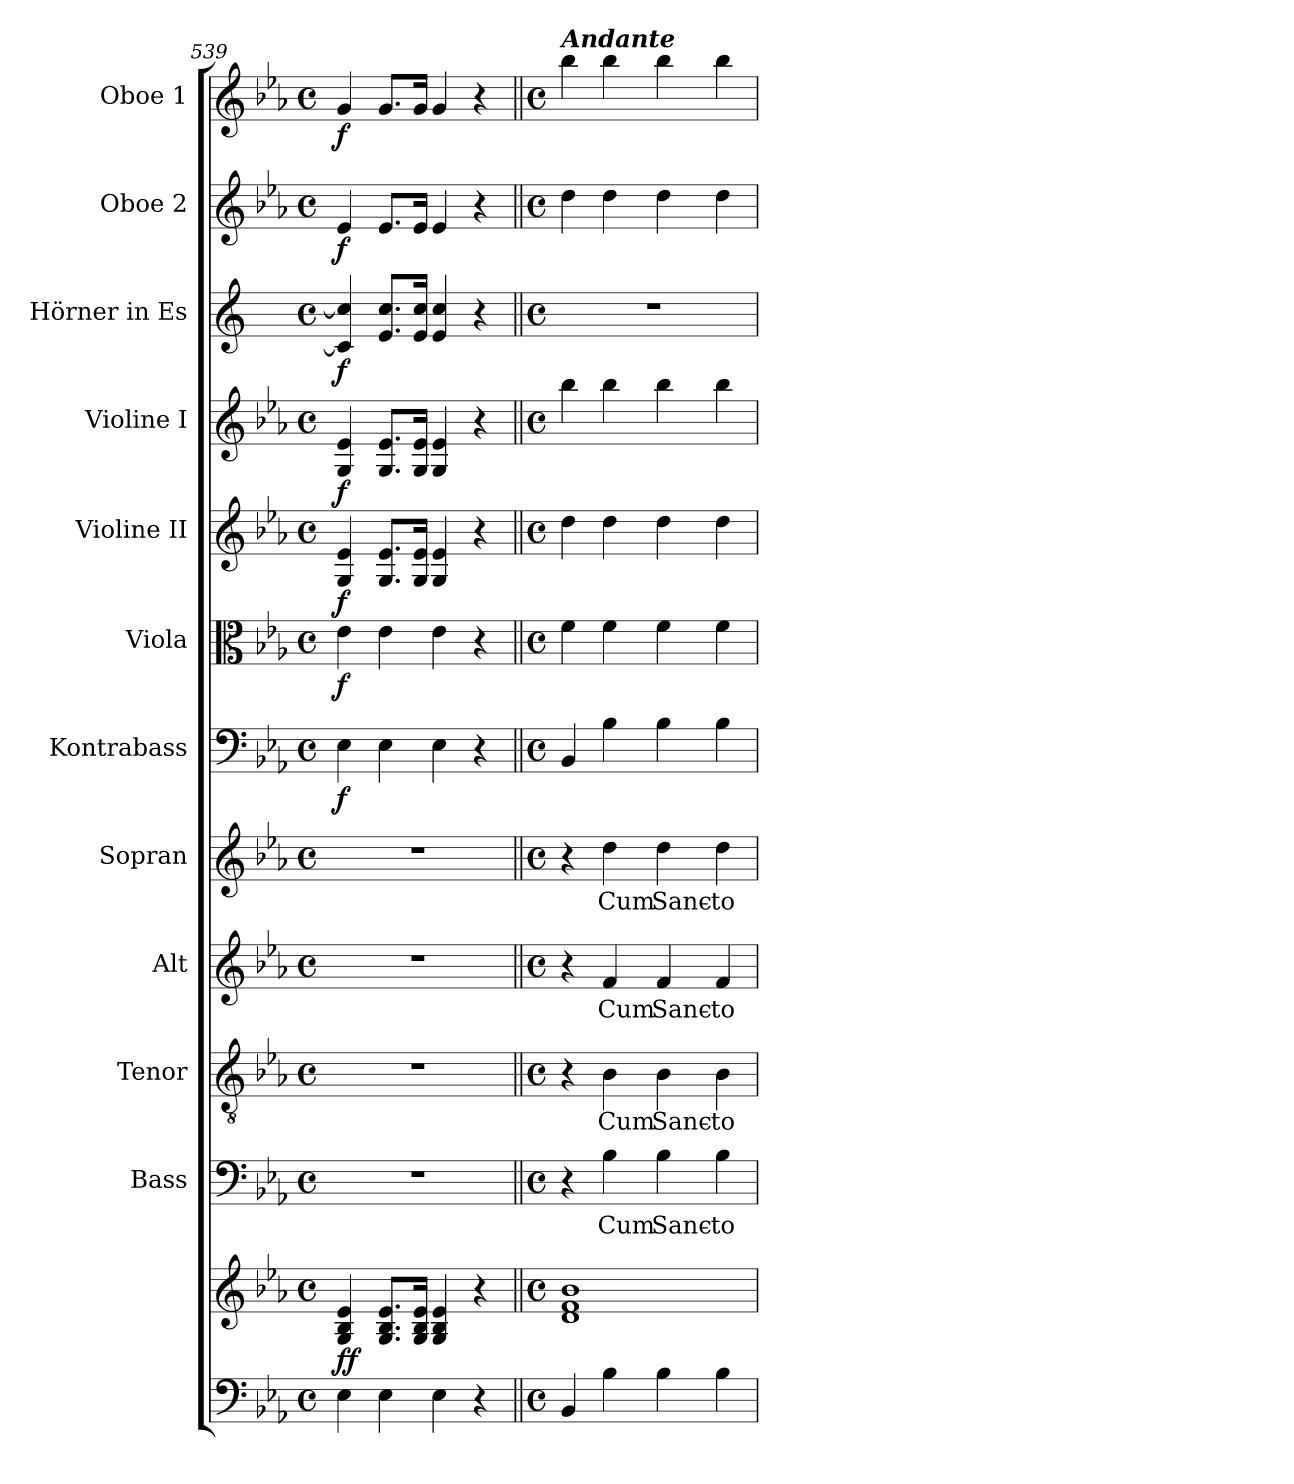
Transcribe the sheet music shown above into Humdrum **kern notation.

**kern	**kern	**dynam	**kern	**text	**kern	**text	**kern	**text	**kern	**text	**kern	**dynam	**kern	**dynam	**kern	**dynam	**kern	**dynam	**kern	**dynam	**kern	**dynam	**kern	**dynam
*part12	*part12	*part12	*part11	*part11	*part10	*part10	*part9	*part9	*part8	*part8	*part7	*part7	*part6	*part6	*part5	*part5	*part4	*part4	*part3	*part3	*part2	*part2	*part1	*part1
*staff13	*staff12	*staff12/13	*staff11	*staff11	*staff10	*staff10	*staff9	*staff9	*staff8	*staff8	*staff7	*staff7	*staff6	*staff6	*staff5	*staff5	*staff4	*staff4	*staff3	*staff3	*staff2	*staff2	*staff1	*staff1
*	*	*	*I"Bass	*	*I"Tenor	*	*I"Alt	*	*I"Sopran	*	*I"Kontrabass	*	*I"Viola	*	*I"Violine II	*	*I"Violine I	*	*I"Hörner in Es	*	*I"Oboe 2	*	*I"Oboe 1	*
*	*	*	*I'B.	*	*I'T.	*	*I'A.	*	*I'S.	*	*I'Kb.	*	*I'Vla.	*	*I'Vl. II	*	*I'Vl. I	*	*	*	*I'Ob. 2	*	*I'Ob. 1	*
!!LO:PB:g=z
*clefF4	*clefG2	*	*clefF4	*	*clefGv2	*	*clefG2	*	*clefG2	*	*clefF4	*	*clefC3	*	*clefG2	*	*clefG2	*	*clefG2	*	*clefG2	*	*clefG2	*
*	*	*	*	*	*	*	*	*	*	*	*ITrd7c12	*	*	*	*	*	*	*	*ITrd5c9	*	*	*	*	*
*k[b-e-a-]	*k[b-e-a-]	*	*k[b-e-a-]	*	*k[b-e-a-]	*	*k[b-e-a-]	*	*k[b-e-a-]	*	*k[b-e-a-]	*	*k[b-e-a-]	*	*k[b-e-a-]	*	*k[b-e-a-]	*	*k[b-e-a-]	*	*k[b-e-a-]	*	*k[b-e-a-]	*
*E-:	*E-:	*	*E-:	*	*E-:	*	*E-:	*	*E-:	*	*E-:	*	*E-:	*	*E-:	*	*E-:	*	*E-:	*	*E-:	*	*E-:	*
*M4/4	*M4/4	*	*M4/4	*	*M4/4	*	*M4/4	*	*M4/4	*	*M4/4	*	*M4/4	*	*M4/4	*	*M4/4	*	*M4/4	*	*M4/4	*	*M4/4	*
*met(c)	*met(c)	*	*met(c)	*	*met(c)	*	*met(c)	*	*met(c)	*	*met(c)	*	*met(c)	*	*met(c)	*	*met(c)	*	*met(c)	*	*met(c)	*	*met(c)	*
=539	=539	=539	=539	=539	=539	=539	=539	=539	=539	=539	=539	=539	=539	=539	=539	=539	=539	=539	=539	=539	=539	=539	=539	=539
!	!	!LO:DY:b	!	!	!	!	!	!	!	!	!	!	!	!	!	!	!	!	!	!	!	!	!	!
!	!	!LO:DY:n=1:b	!	!	!	!	!	!	!	!	!	!LO:DY:b	!	!LO:DY:b	!	!LO:DY:b	!	!LO:DY:b	!	!LO:DY:b	!	!LO:DY:b	!	!LO:DY:b
4E-\	4G/ 4B-/ 4e-/	f f	1r	.	1r	.	1r	.	1r	.	4EE-\	f	4e-\	f	4G/ 4e-/	f	4G/ 4e-/	f	4E-/] 4e-/]	f	4e-/	f	4g/	f
4E-\	8.G/ 8.B-/ 8.e-/L	.	.	.	.	.	.	.	.	.	4EE-\	.	4e-\	.	8.G/ 8.e-/L	.	8.G/ 8.e-/L	.	8.G/ 8.e-/L	.	8.e-/L	.	8.g/L	.
.	16G/ 16B-/ 16e-/Jk	.	.	.	.	.	.	.	.	.	.	.	.	.	16G/ 16e-/Jk	.	16G/ 16e-/Jk	.	16G/ 16e-/Jk	.	16e-/Jk	.	16g/Jk	.
4E-\	4G/ 4B-/ 4e-/	.	.	.	.	.	.	.	.	.	4EE-\	.	4e-\	.	4G/ 4e-/	.	4G/ 4e-/	.	4G/ 4e-/	.	4e-/	.	4g/	.
4r	4r	.	.	.	.	.	.	.	.	.	4r	.	4r	.	4r	.	4r	.	4r	.	4r	.	4r	.
=540||	=540||	=540||	=540||	=540||	=540||	=540||	=540||	=540||	=540||	=540||	=540||	=540||	=540||	=540||	=540||	=540||	=540||	=540||	=540||	=540||	=540||	=540||	=540||	=540||
*M4/4	*M4/4	*	*M4/4	*	*M4/4	*	*M4/4	*	*M4/4	*	*M4/4	*	*M4/4	*	*M4/4	*	*M4/4	*	*M4/4	*	*M4/4	*	*M4/4	*
*met(c)	*met(c)	*	*met(c)	*	*met(c)	*	*met(c)	*	*met(c)	*	*met(c)	*	*met(c)	*	*met(c)	*	*met(c)	*	*met(c)	*	*met(c)	*	*met(c)	*
!	!	!	!	!	!	!	!	!	!	!	!	!	!	!	!	!	!	!	!	!	!	!	!LO:TX:a:Bi:t=Andante	!
4BB-/	1d 1f 1b-	.	4r	.	4r	.	4r	.	4r	.	4BBB-/	.	4f\	.	4dd\	.	4bb-\	.	1r	.	4dd\	.	4bb-\	.
!	!	!	!	!LO:LY:b	!	!LO:LY:b	!	!LO:LY:b	!	!LO:LY:b	!	!	!	!	!	!	!	!	!	!	!	!	!	!
4B-\	.	.	4B-\	Cum	4B-\	Cum	4f/	Cum	4dd\	Cum	4BB-\	.	4f\	.	4dd\	.	4bb-\	.	.	.	4dd\	.	4bb-\	.
!	!	!	!	!LO:LY:b	!	!LO:LY:b	!	!LO:LY:b	!	!LO:LY:b	!	!	!	!	!	!	!	!	!	!	!	!	!	!
4B-\	.	.	4B-\	Sanc-	4B-\	Sanc-	4f/	Sanc-	4dd\	Sanc-	4BB-\	.	4f\	.	4dd\	.	4bb-\	.	.	.	4dd\	.	4bb-\	.
!	!	!	!	!LO:LY:b	!	!LO:LY:b	!	!LO:LY:b	!	!LO:LY:b	!	!	!	!	!	!	!	!	!	!	!	!	!	!
4B-\	.	.	4B-\	-to	4B-\	-to	4f/	-to	4dd\	-to	4BB-\	.	4f\	.	4dd\	.	4bb-\	.	.	.	4dd\	.	4bb-\	.
=	=	=	=	=	=	=	=	=	=	=	=	=	=	=	=	=	=	=	=	=	=	=	=	=
*-	*-	*-	*-	*-	*-	*-	*-	*-	*-	*-	*-	*-	*-	*-	*-	*-	*-	*-	*-	*-	*-	*-	*-	*-
